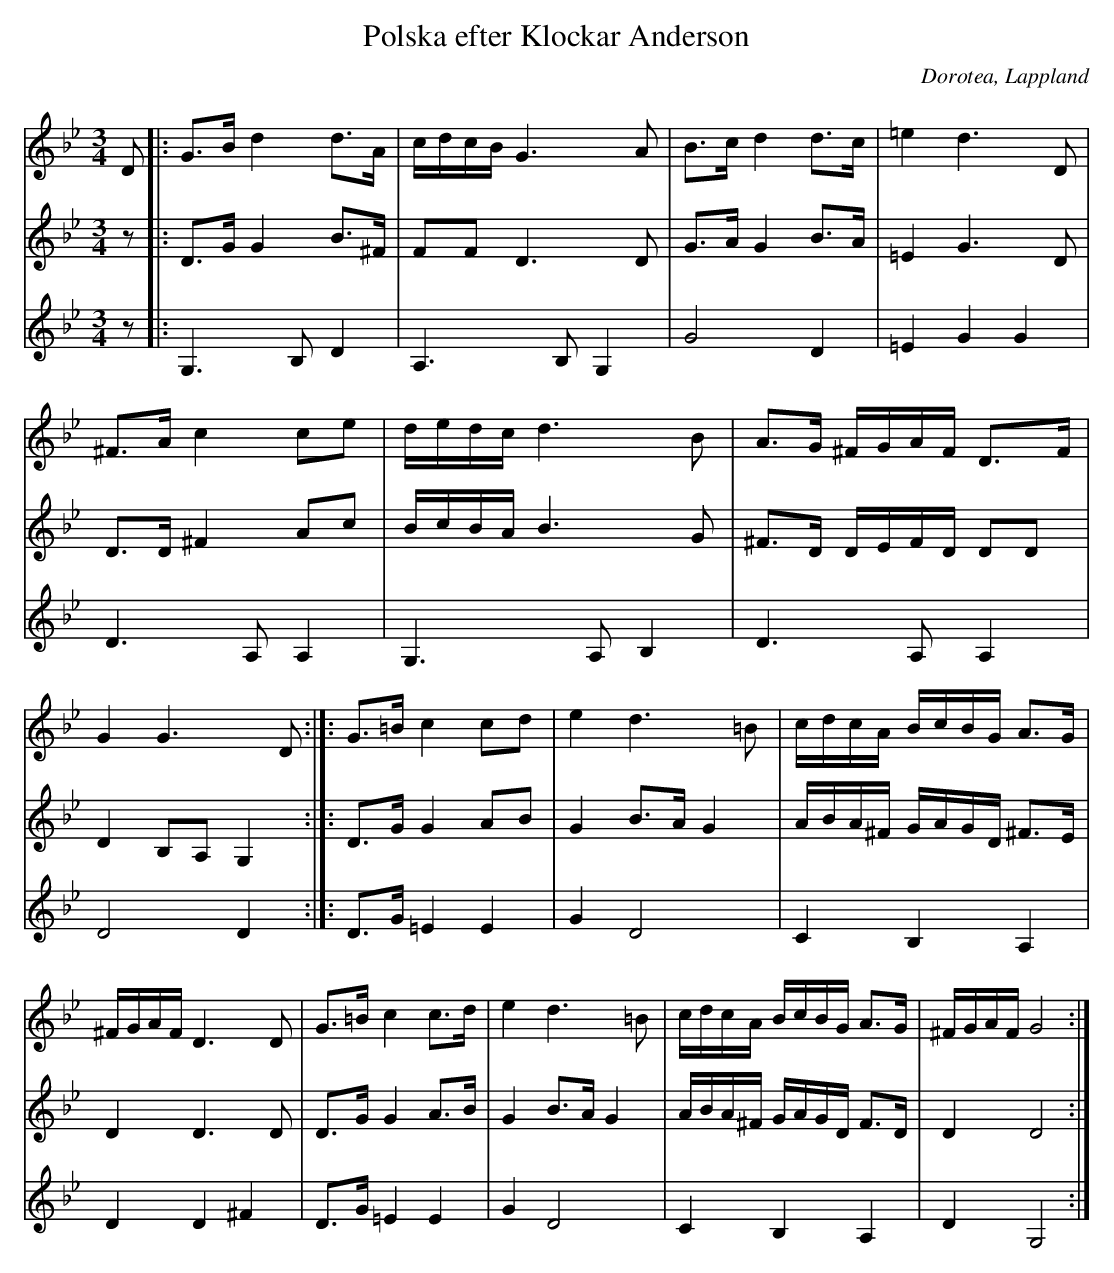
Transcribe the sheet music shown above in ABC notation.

X:1
T:Polska efter Klockar Anderson
O:Dorotea, Lappland
M:3/4
L:1/16
K:Gm
V:1
 D2 |: G3B d4 d3A | cdcB G6 A2 | B3c d4 d3c | =e4 d6 D2 | ^F3A c4 c2e2 | dedc d6 B2 | A3G ^FGAF D3F | G4 G6 D2 :|]: G3=B c4 c2d2 | e4 d6 =B2 | cdcA BcBG A3G |^FGAF D6 D2 | G3=B c4 c3d | e4 d6 =B2 | cdcA BcBG A3G | ^FGAF G8 :|
V:2
 z2|: D3G G4 B3^F | F2F2 D6 D2  | G3A G4 B3A | =E4 G6 D2 | D3D ^F4 A2c2 | BcBA B6 G2 | ^F3D DEFD D2D2 | D4 B,2A,2 G,4 :|]: D3G G4 A2B2 | G4 B3A G4 | ABA^F GAGD ^F3E | D4 D6 D2 | D3G G4 A3B1 | G4 B3A G4 | ABA^F GAGD F3D | D4 D8 :|
V:3
z2 |: G,6 B,2 D4 | A,6 B,2 G,4 | G8 D4  | =E4 G4 G4 | D6 A,2 A,4 | G,6 A,2 B,4 | D6 A,2 A,4 | D8 D4 :|]: D3G1 =E4 E4 | G4 D8 | C4 B,4 A,4 | D4 D4 ^F4 | D3G1 =E4 E4 | G4 D8 | C4 B,4 A,4 | D4 G,8 :|
